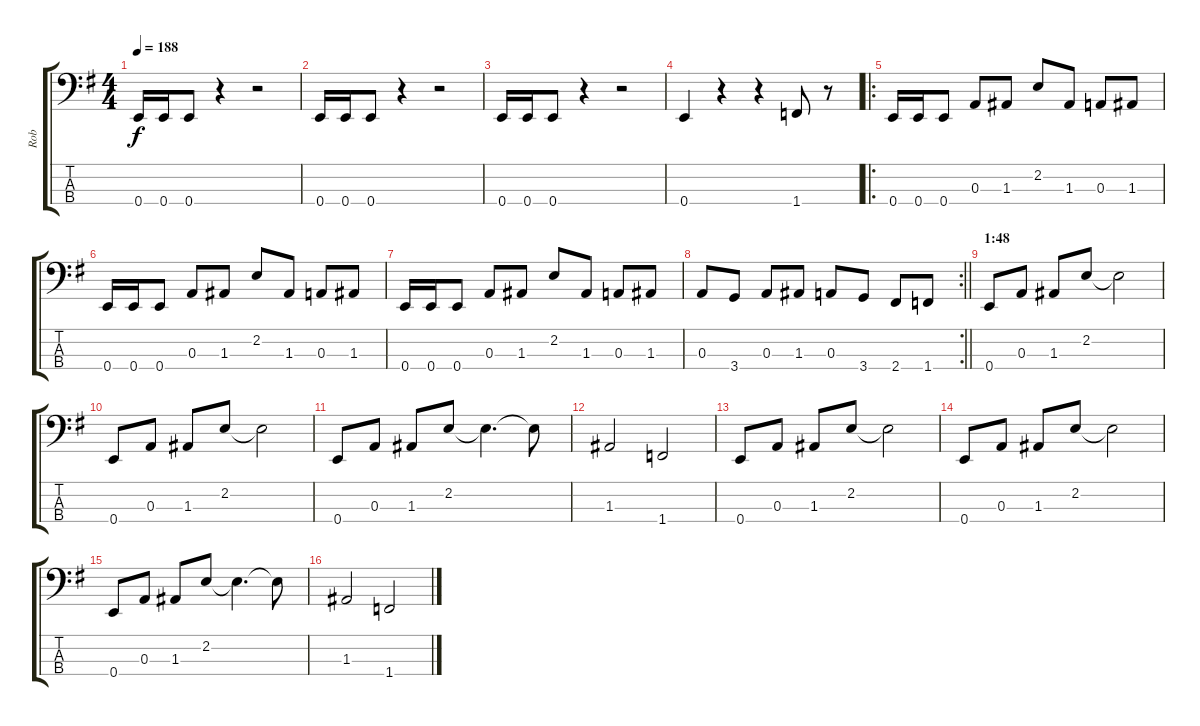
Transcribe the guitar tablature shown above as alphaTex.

\track ("Rob" "Rob") {instrument electricbassfinger}
\staff {score tabs}
\tuning (G2 D2 A1 E1) {hide}
\ts (4 4)
\tempo 188
\clef f4
\ks eminor
0.4.16{dy f} 0.4.16 0.4.8 r.4 r.2 |
0.4.16 0.4.16 0.4.8 r.4 r.2 |
0.4.16 0.4.16 0.4.8 r.4 r.2 |
0.4.4 r.4 r.4 1.4.8 r.8 |
\ro
0.4.16 0.4.16 0.4.8 0.3.8 1.3.8 2.2.8 1.3.8 0.3.8 1.3.8 |
0.4.16 0.4.16 0.4.8 0.3.8 1.3.8 2.2.8 1.3.8 0.3.8 1.3.8 |
0.4.16 0.4.16 0.4.8 0.3.8 1.3.8 2.2.8 1.3.8 0.3.8 1.3.8 |
\rc 2
\barLineRight lightlight
0.3.8 3.4.8 0.3.8 1.3.8 0.3.8 3.4.8 2.4.8 1.4.8 |
\section ("" "1:48")
0.4.8 0.3.8 1.3.8 2.2.8 2.2{t}.2 |
0.4.8 0.3.8 1.3.8 2.2.8 2.2{t}.2 |
0.4.8 0.3.8 1.3.8 2.2.8 2.2{t}.4{d} 2.2{t}.8 |
1.3.2 1.4.2 |
0.4.8 0.3.8 1.3.8 2.2.8 2.2{t}.2 |
0.4.8 0.3.8 1.3.8 2.2.8 2.2{t}.2 |
0.4.8 0.3.8 1.3.8 2.2.8 2.2{t}.4{d} 2.2{t}.8 |
1.3.2 1.4.2
